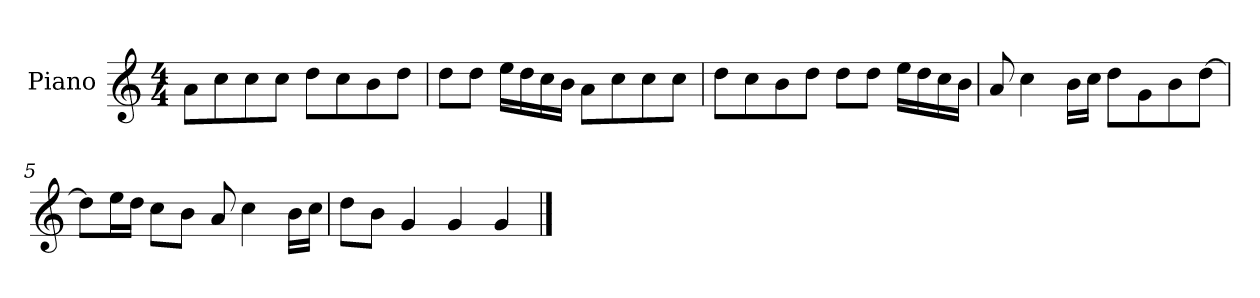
**kern
*part1
*staff1
*I"Piano
*I'P-no
*clefG2
*k[]
*M4/4
*MM90
=1
8a\L
8cc\
8cc\
8cc\J
8dd\L
8cc\
8b\
8dd\J
=2
8dd\L
8dd\J
16ee\LL
16dd\
16cc\
16b\JJ
8a\L
8cc\
8cc\
8cc\J
=3
8dd\L
8cc\
8b\
8dd\J
8dd\L
8dd\J
16ee\LL
16dd\
16cc\
16b\JJ
=4
8a/
4cc\
16b\LL
16cc\JJ
8dd\L
8g\
8b\
[8dd\J
!!LO:LB:g=z
=5
8dd\L]
16ee\L
16dd\JJ
8cc\L
8b\J
8a/
4cc\
16b\LL
16cc\JJ
=6
8dd\L
8b\J
4g/
4g/
4g/
==
*-
